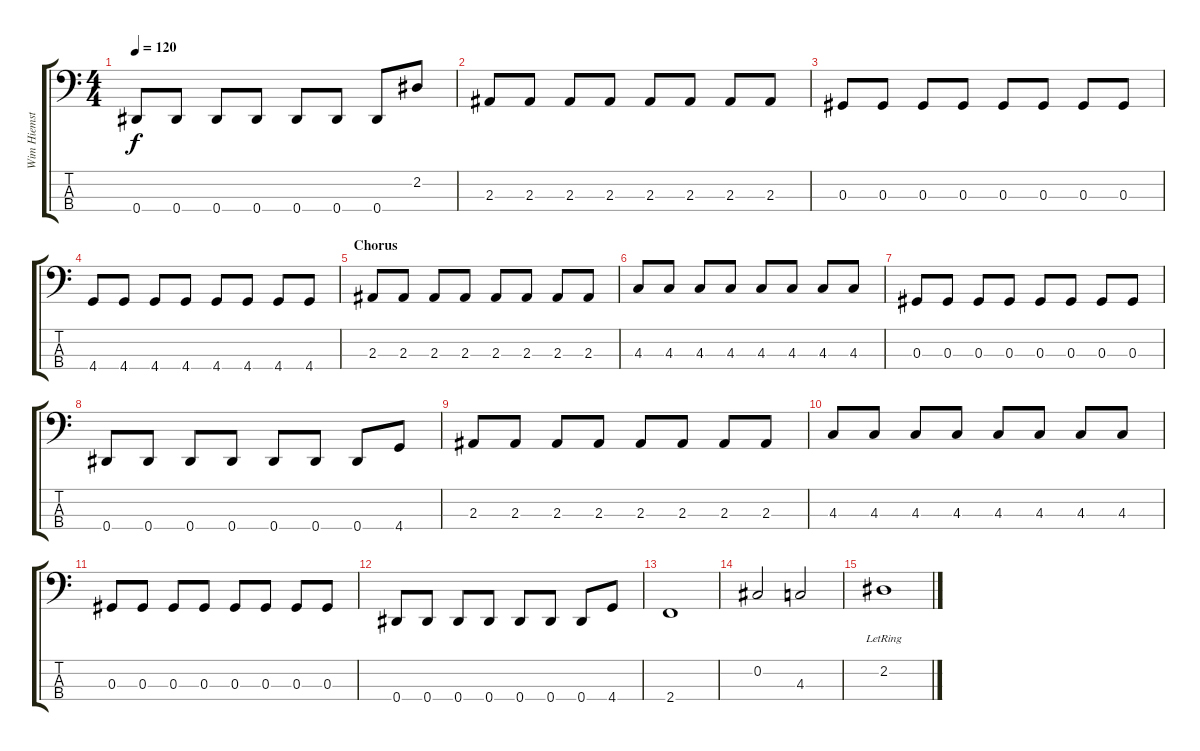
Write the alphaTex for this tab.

\track ("Wim Hiemstra" "Wim Hiemst") {instrument electricbassfinger}
\staff {score tabs}
\tuning (Gb2 Db2 Ab1 Eb1) {hide}
\ts (4 4)
\tempo 120
\clef f4
\ks c
0.4.8{dy f} 0.4.8 0.4.8 0.4.8 0.4.8 0.4.8 0.4.8 2.2.8 |
2.3.8 2.3.8 2.3.8 2.3.8 2.3.8 2.3.8 2.3.8 2.3.8 |
0.3.8 0.3.8 0.3.8 0.3.8 0.3.8 0.3.8 0.3.8 0.3.8 |
4.4.8 4.4.8 4.4.8 4.4.8 4.4.8 4.4.8 4.4.8 4.4.8 |
\section ("" "Chorus")
2.3.8 2.3.8 2.3.8 2.3.8 2.3.8 2.3.8 2.3.8 2.3.8 |
4.3.8 4.3.8 4.3.8 4.3.8 4.3.8 4.3.8 4.3.8 4.3.8 |
0.3.8 0.3.8 0.3.8 0.3.8 0.3.8 0.3.8 0.3.8 0.3.8 |
0.4.8 0.4.8 0.4.8 0.4.8 0.4.8 0.4.8 0.4.8 4.4.8 |
2.3.8 2.3.8 2.3.8 2.3.8 2.3.8 2.3.8 2.3.8 2.3.8 |
4.3.8 4.3.8 4.3.8 4.3.8 4.3.8 4.3.8 4.3.8 4.3.8 |
0.3.8 0.3.8 0.3.8 0.3.8 0.3.8 0.3.8 0.3.8 0.3.8 |
0.4.8 0.4.8 0.4.8 0.4.8 0.4.8 0.4.8 0.4.8 4.4.8 |
2.4.1 |
0.2.2 4.3.2 |
2.2{lr}.1
